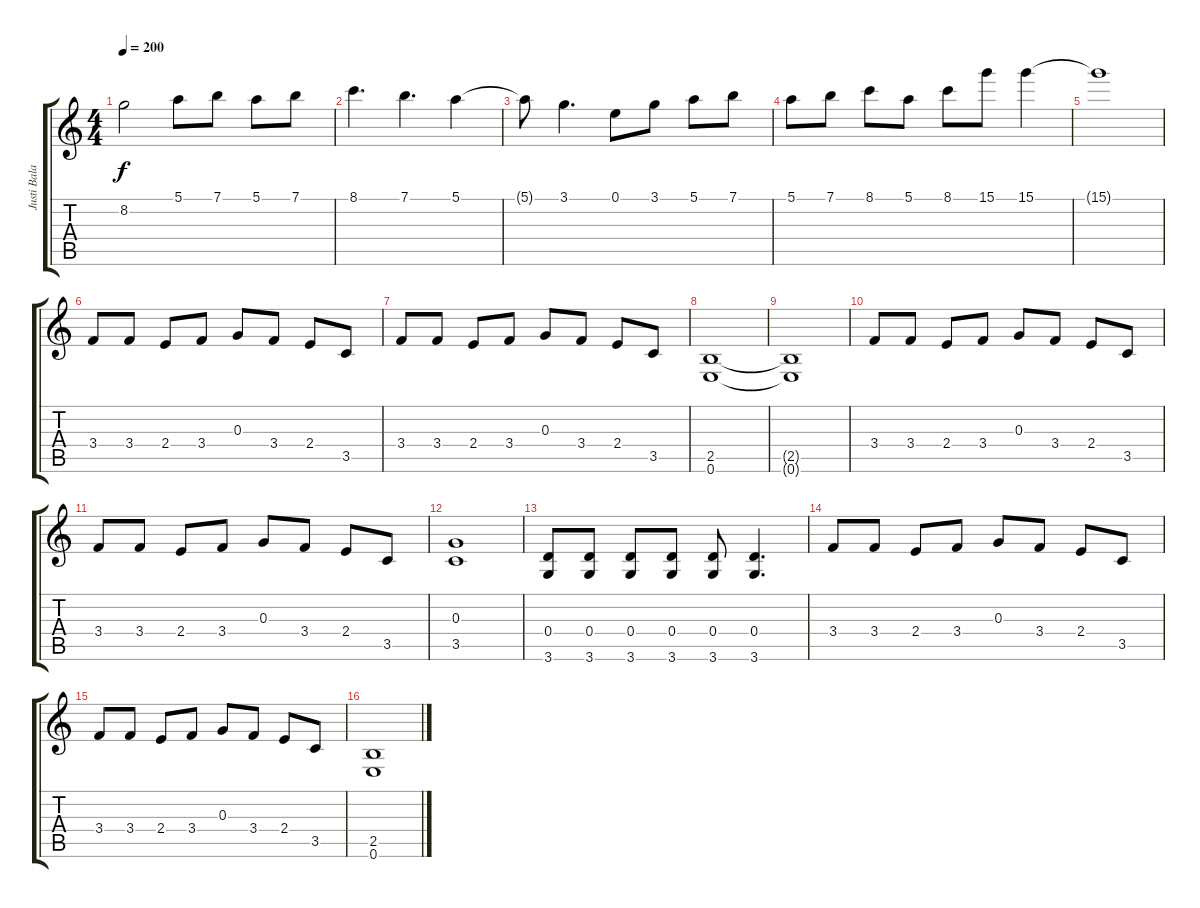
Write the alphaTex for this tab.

\track ("Justi Bala" "Justi Bala") {instrument distortionguitar}
\staff {score tabs}
\tuning (E4 B3 G3 D3 A2 E2) {hide}
\ts (4 4)
\tempo 200
\clef g2
\ks c
8.2{t}.2{dy f} 5.1.8 7.1.8 5.1.8 7.1.8 |
8.1.4{d} 7.1.4{d} 5.1.4 |
5.1{t}.8 3.1.4{d} 0.1.8 3.1.8 5.1.8 7.1.8 |
5.1.8 7.1.8 8.1.8 5.1.8 8.1.8 15.1.8 15.1.4 |
15.1{t}.1 |
3.4.8 3.4.8 2.4.8 3.4.8 0.3.8 3.4.8 2.4.8 3.5.8 |
3.4.8 3.4.8 2.4.8 3.4.8 0.3.8 3.4.8 2.4.8 3.5.8 |
(2.5 0.6).1 |
(2.5{t} 0.6{t}).1 |
3.4.8 3.4.8 2.4.8 3.4.8 0.3.8 3.4.8 2.4.8 3.5.8 |
3.4.8 3.4.8 2.4.8 3.4.8 0.3.8 3.4.8 2.4.8 3.5.8 |
(0.3 3.5).1 |
(0.4 3.6).8 (0.4 3.6).8 (0.4 3.6).8 (0.4 3.6).8 (0.4 3.6).8 (0.4 3.6).4{d} |
3.4.8 3.4.8 2.4.8 3.4.8 0.3.8 3.4.8 2.4.8 3.5.8 |
3.4.8 3.4.8 2.4.8 3.4.8 0.3.8 3.4.8 2.4.8 3.5.8 |
(2.5 0.6).1
